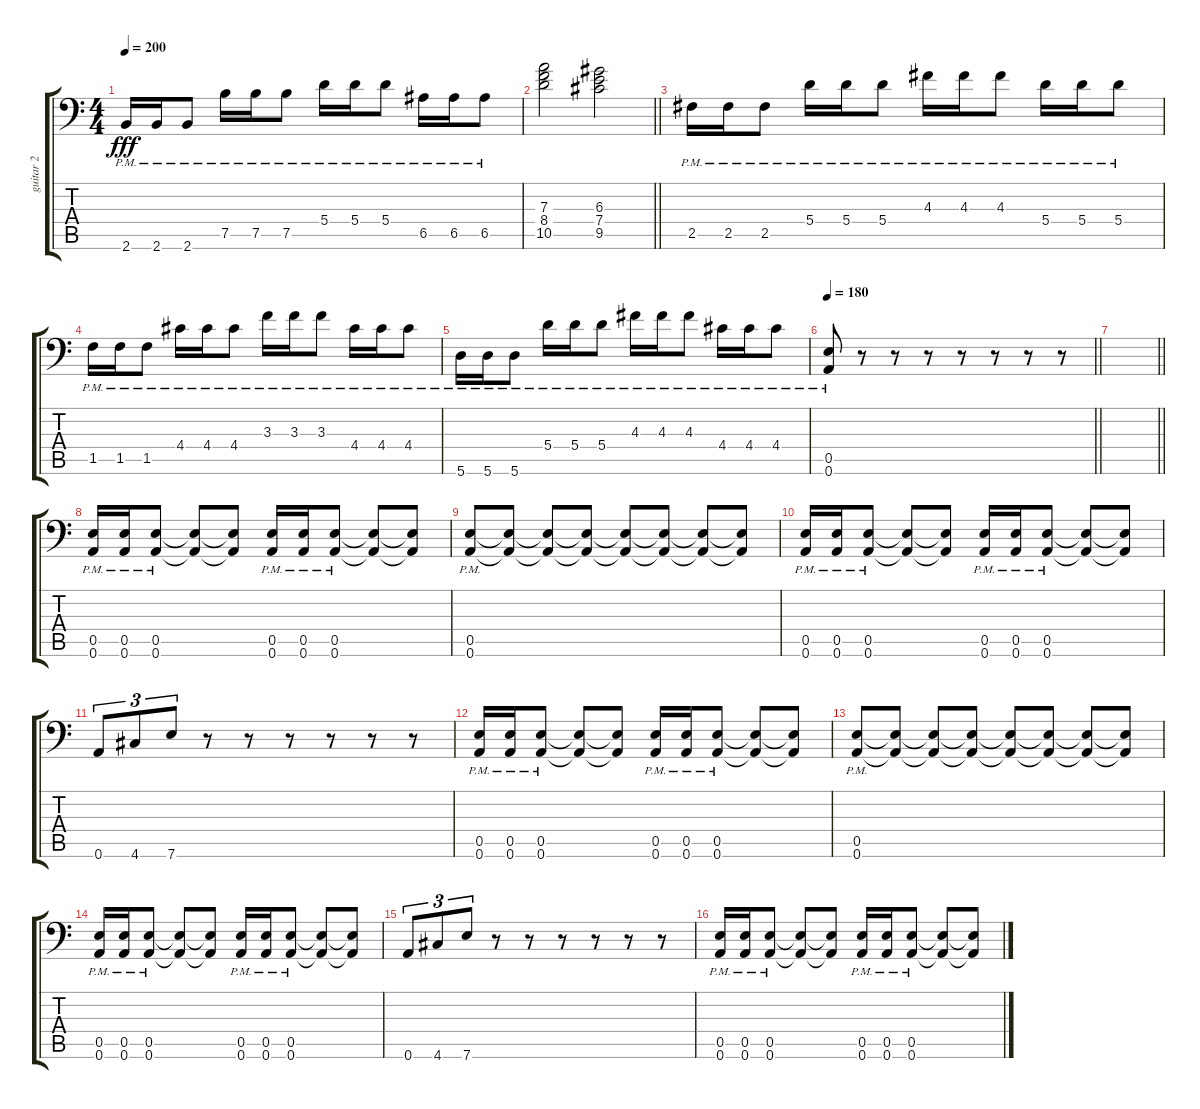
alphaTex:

\track ("guitar 2" "guitar 2") {instrument distortionguitar}
\staff {score tabs}
\tuning (B3 Gb3 D3 A2 E2 A1) {hide}
\ts (4 4)
\tempo 200
\clef f4
\ks c
2.6{pm}.16{dy fff} 2.6{pm}.16 2.6{pm}.8 7.5{pm}.16 7.5{pm}.16 7.5{pm}.8 5.4{pm}.16 5.4{pm}.16 5.4{pm}.8 6.5{pm}.16 6.5{pm}.16 6.5{pm}.8 |
\barLineRight lightlight
(7.3 8.4 10.5).2 (6.3 7.4 9.5).2 |
2.5{pm}.16 2.5{pm}.16 2.5{pm}.8 5.4{pm}.16 5.4{pm}.16 5.4{pm}.8 4.3{pm}.16 4.3{pm}.16 4.3{pm}.8 5.4{pm}.16 5.4{pm}.16 5.4{pm}.8 |
1.5{pm}.16 1.5{pm}.16 1.5{pm}.8 4.4{pm}.16 4.4{pm}.16 4.4{pm}.8 3.3{pm}.16 3.3{pm}.16 3.3{pm}.8 4.4{pm}.16 4.4{pm}.16 4.4{pm}.8 |
5.6{pm}.16 5.6{pm}.16 5.6{pm}.8 5.4{pm}.16 5.4{pm}.16 5.4{pm}.8 4.3{pm}.16 4.3{pm}.16 4.3{pm}.8 4.4{pm}.16 4.4{pm}.16 4.4{pm}.8 |
\tempo 180
\barLineRight lightlight
(0.5{pm} 0.6{pm}).8 r.8 r.8 r.8 r.8 r.8 r.8 r.8 |
\barLineRight lightlight
|
(0.5{pm} 0.6{pm}).16 (0.5{pm} 0.6{pm}).16 (0.5{pm} 0.6{pm}).8 (0.5{t} 0.6{t}).8 (0.5{t} 0.6{t}).8 (0.5{pm} 0.6{pm}).16 (0.5{pm} 0.6{pm}).16 (0.5{pm} 0.6{pm}).8 (0.5{t} 0.6{t}).8 (0.5{t} 0.6{t}).8 |
(0.5{pm} 0.6{pm}).8 (0.5{t} 0.6{t}).8 (0.5{t} 0.6{t}).8 (0.5{t} 0.6{t}).8 (0.5{t} 0.6{t}).8 (0.5{t} 0.6{t}).8 (0.5{t} 0.6{t}).8 (0.5{t} 0.6{t}).8 |
(0.5{pm} 0.6{pm}).16 (0.5{pm} 0.6{pm}).16 (0.5{pm} 0.6{pm}).8 (0.5{t} 0.6{t}).8 (0.5{t} 0.6{t}).8 (0.5{pm} 0.6{pm}).16 (0.5{pm} 0.6{pm}).16 (0.5{pm} 0.6{pm}).8 (0.5{t} 0.6{t}).8 (0.5{t} 0.6{t}).8 |
0.6.8{tu (3 2)} 4.6.8{tu (3 2)} 7.6.8{tu (3 2)} r.8 r.8 r.8 r.8 r.8 r.8 |
(0.5{pm} 0.6{pm}).16 (0.5{pm} 0.6{pm}).16 (0.5{pm} 0.6{pm}).8 (0.5{t} 0.6{t}).8 (0.5{t} 0.6{t}).8 (0.5{pm} 0.6{pm}).16 (0.5{pm} 0.6{pm}).16 (0.5{pm} 0.6{pm}).8 (0.5{t} 0.6{t}).8 (0.5{t} 0.6{t}).8 |
(0.5{pm} 0.6{pm}).8 (0.5{t} 0.6{t}).8 (0.5{t} 0.6{t}).8 (0.5{t} 0.6{t}).8 (0.5{t} 0.6{t}).8 (0.5{t} 0.6{t}).8 (0.5{t} 0.6{t}).8 (0.5{t} 0.6{t}).8 |
(0.5{pm} 0.6{pm}).16 (0.5{pm} 0.6{pm}).16 (0.5{pm} 0.6{pm}).8 (0.5{t} 0.6{t}).8 (0.5{t} 0.6{t}).8 (0.5{pm} 0.6{pm}).16 (0.5{pm} 0.6{pm}).16 (0.5{pm} 0.6{pm}).8 (0.5{t} 0.6{t}).8 (0.5{t} 0.6{t}).8 |
0.6.8{tu (3 2)} 4.6.8{tu (3 2)} 7.6.8{tu (3 2)} r.8 r.8 r.8 r.8 r.8 r.8 |
(0.5{pm} 0.6{pm}).16 (0.5{pm} 0.6{pm}).16 (0.5{pm} 0.6{pm}).8 (0.5{t} 0.6{t}).8 (0.5{t} 0.6{t}).8 (0.5{pm} 0.6{pm}).16 (0.5{pm} 0.6{pm}).16 (0.5{pm} 0.6{pm}).8 (0.5{t} 0.6{t}).8 (0.5{t} 0.6{t}).8
